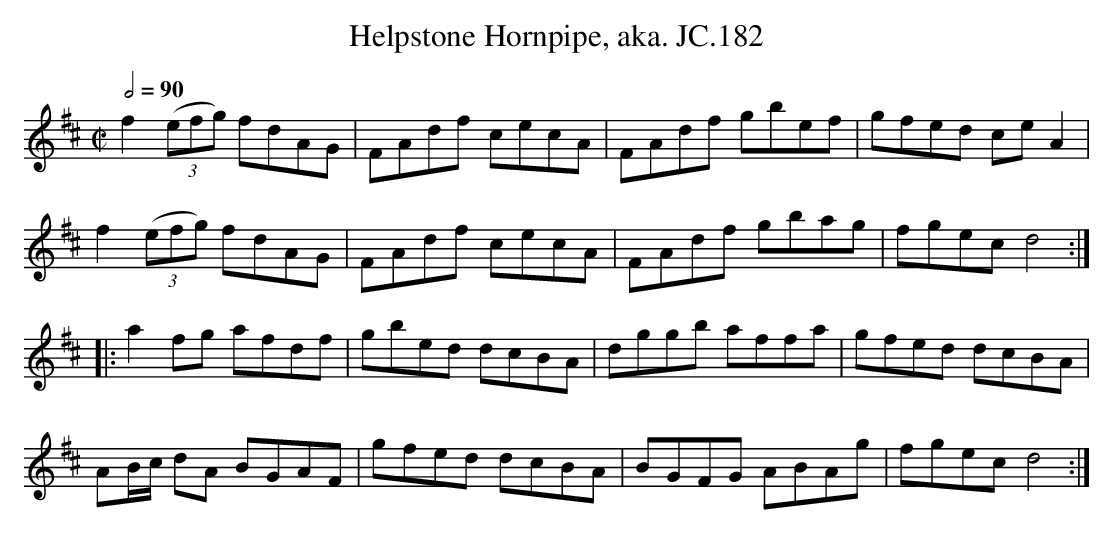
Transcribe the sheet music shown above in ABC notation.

X:1
T:Helpstone Hornpipe, aka. JC.182
M:C|
L:1/8
Q:2/4=90
K:D
f2((3efg) fdAG|\\
FAdf cecA|FAdf gbef|gfed ceA2|
f2((3efg) fdAG|FAdf cecA|FAdf gbag|fgecd4:|
|:a2fg afdf|gbed dcBA|dggb affa|gfed dcBA|
AB/c/ dA BGAF|gfed dcBA|BGFG ABAg|fgecd4:|
